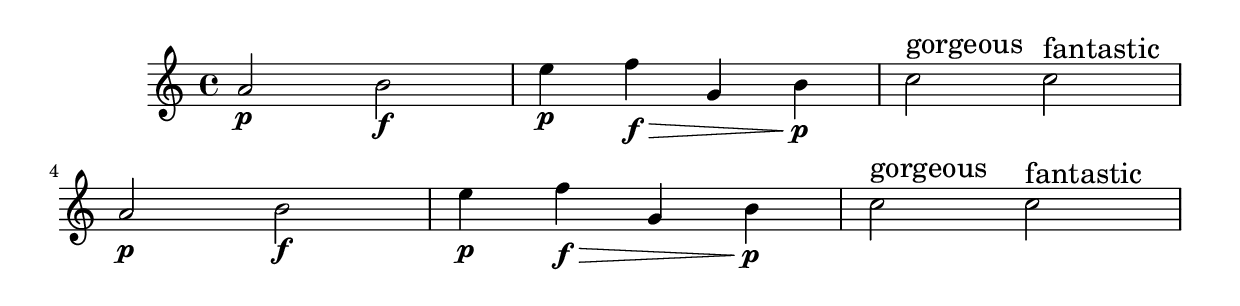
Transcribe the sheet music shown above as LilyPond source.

%% DO NOT EDIT this file manually; it is automatically
%% generated from LSR http://lsr.dsi.unimi.it
%% Make any changes in LSR itself, or in Documentation/snippets/new/ ,
%% and then run scripts/auxiliar/makelsr.py
%%
%% This file is in the public domain.
\version "2.14.2"

\header {
  lsrtags = "spacing, workaround, tweaks-and-overrides"

  texidoc = "
By setting the @code{'Y-extent} property to a suitable value, all
@code{DynamicLineSpanner} objects (hairpins and dynamic texts) can be
aligned to a common reference point, regardless of their actual extent.
This way, every element will be vertically aligned, thus producing a
more pleasing output.

The same idea is used to align the text scripts along their baseline.

"
  doctitle = "Vertically aligned dynamics and textscripts"
} % begin verbatim


music = \relative c' {
  a'2\p b\f
  e4\p f\f\> g, b\p
  c2^\markup { \huge gorgeous } c^\markup { \huge fantastic }
}

{
  \music
  \break
  \override DynamicLineSpanner #'staff-padding = #2.0
  \override DynamicLineSpanner #'Y-extent = #'(-1.5 . 1.5)
  \override TextScript #'Y-extent = #'(-1.5 . 1.5)
  \music
}
